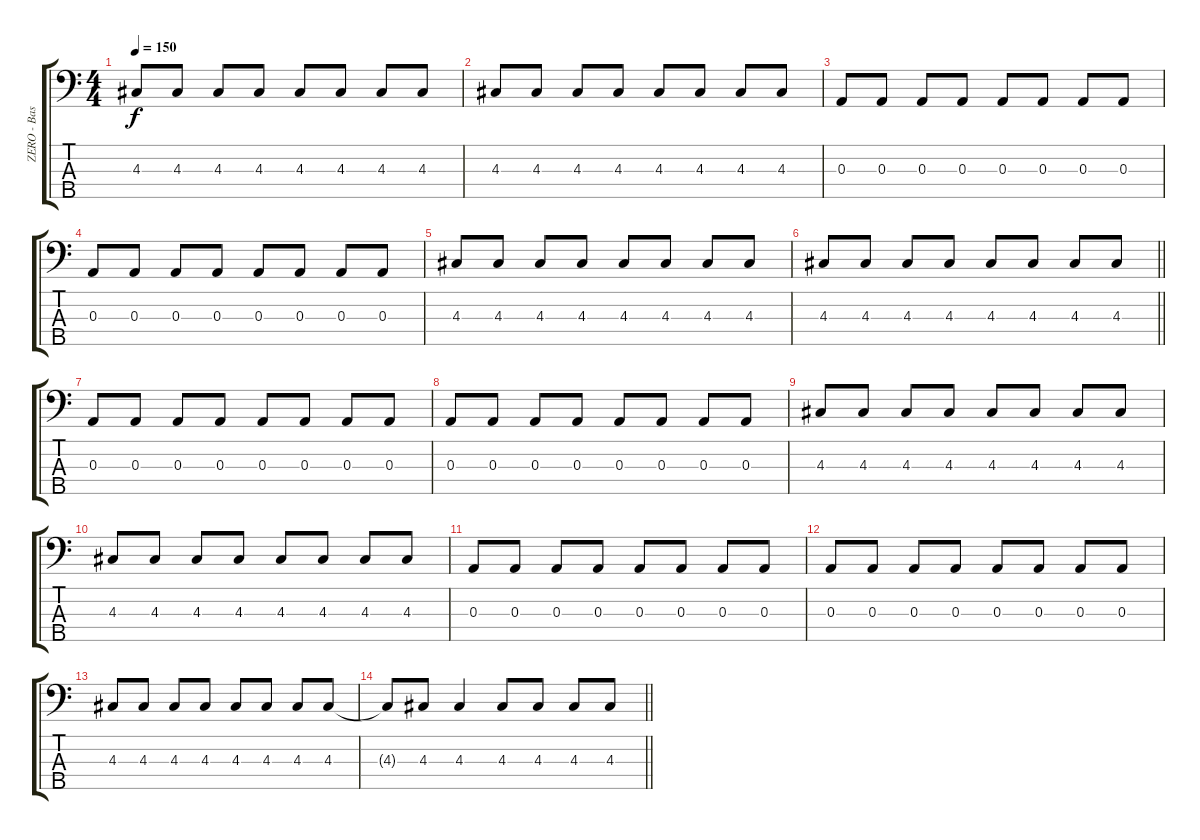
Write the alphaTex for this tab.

\track ("ZERO - Bass" "ZERO - Bas") {instrument electricbassfinger}
\staff {score tabs}
\tuning (G2 D2 A1 E1 B0) {hide}
\ts (4 4)
\tempo 150
\clef f4
\ks c
4.3.8{dy f} 4.3.8 4.3.8 4.3.8 4.3.8 4.3.8 4.3.8 4.3.8 |
4.3.8 4.3.8 4.3.8 4.3.8 4.3.8 4.3.8 4.3.8 4.3.8 |
0.3.8 0.3.8 0.3.8 0.3.8 0.3.8 0.3.8 0.3.8 0.3.8 |
0.3.8 0.3.8 0.3.8 0.3.8 0.3.8 0.3.8 0.3.8 0.3.8 |
4.3.8 4.3.8 4.3.8 4.3.8 4.3.8 4.3.8 4.3.8 4.3.8 |
\barLineRight lightlight
4.3.8 4.3.8 4.3.8 4.3.8 4.3.8 4.3.8 4.3.8 4.3.8 |
\section ("" "")
0.3.8 0.3.8 0.3.8 0.3.8 0.3.8 0.3.8 0.3.8 0.3.8 |
0.3.8 0.3.8 0.3.8 0.3.8 0.3.8 0.3.8 0.3.8 0.3.8 |
4.3.8 4.3.8 4.3.8 4.3.8 4.3.8 4.3.8 4.3.8 4.3.8 |
4.3.8 4.3.8 4.3.8 4.3.8 4.3.8 4.3.8 4.3.8 4.3.8 |
0.3.8 0.3.8 0.3.8 0.3.8 0.3.8 0.3.8 0.3.8 0.3.8 |
0.3.8 0.3.8 0.3.8 0.3.8 0.3.8 0.3.8 0.3.8 0.3.8 |
4.3.8 4.3.8 4.3.8 4.3.8 4.3.8 4.3.8 4.3.8 4.3.8 |
\barLineRight lightlight
4.3{t}.8 4.3.8 4.3.4 4.3.8 4.3.8 4.3.8 4.3.8
